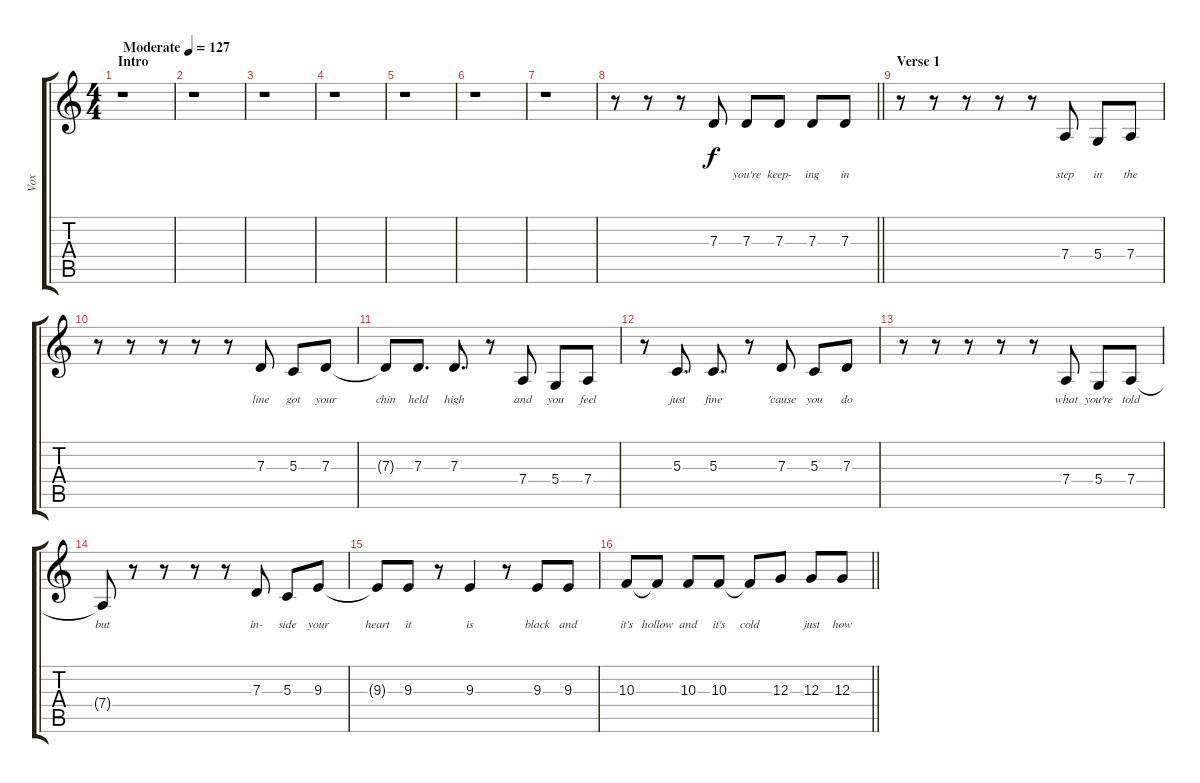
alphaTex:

\track ("Vox" "Vox") {instrument violin}
\staff {score tabs}
\tuning (E4 B3 G3 D3 A2 E2) {hide}
\ts (4 4)
\section ("" "Intro")
\tempo (127 "Moderate")
\clef g2
\ks c
r.1{dy f instrument violin} |
r.1 |
r.1 |
r.1 |
r.1 |
r.1 |
r.1 |
\barLineRight lightlight
r.8 r.8 r.8 7.3.8{lyrics (0 "") lyrics (1 "") lyrics (2 "") lyrics (3 "") lyrics (4 "")} 7.3.8{lyrics (0 "you're") lyrics (1 "") lyrics (2 "") lyrics (3 "") lyrics (4 "")} 7.3.8{lyrics (0 "keep-") lyrics (1 "") lyrics (2 "") lyrics (3 "") lyrics (4 "")} 7.3.8{lyrics (0 "ing") lyrics (1 "") lyrics (2 "") lyrics (3 "") lyrics (4 "")} 7.3.8{lyrics (0 "in") lyrics (1 "") lyrics (2 "") lyrics (3 "") lyrics (4 "")} |
\section ("" "Verse 1")
r.8 r.8 r.8 r.8 r.8 7.4.8{lyrics (0 "step") lyrics (1 "") lyrics (2 "") lyrics (3 "") lyrics (4 "")} 5.4.8{lyrics (0 "in") lyrics (1 "") lyrics (2 "") lyrics (3 "") lyrics (4 "")} 7.4.8{lyrics (0 "the") lyrics (1 "") lyrics (2 "") lyrics (3 "") lyrics (4 "")} |
r.8 r.8 r.8 r.8 r.8 7.3.8{lyrics (0 "line") lyrics (1 "") lyrics (2 "") lyrics (3 "") lyrics (4 "")} 5.3.8{lyrics (0 "got") lyrics (1 "") lyrics (2 "") lyrics (3 "") lyrics (4 "")} 7.3.8{lyrics (0 "your") lyrics (1 "") lyrics (2 "") lyrics (3 "") lyrics (4 "")} |
7.3{t}.8{lyrics (0 "chin") lyrics (1 "") lyrics (2 "") lyrics (3 "") lyrics (4 "")} 7.3.8{d lyrics (0 "held") lyrics (1 "") lyrics (2 "") lyrics (3 "") lyrics (4 "")} 7.3.8{d lyrics (0 "high") lyrics (1 "") lyrics (2 "") lyrics (3 "") lyrics (4 "")} r.8 7.4.8{lyrics (0 "and") lyrics (1 "") lyrics (2 "") lyrics (3 "") lyrics (4 "")} 5.4.8{lyrics (0 "you") lyrics (1 "") lyrics (2 "") lyrics (3 "") lyrics (4 "")} 7.4.8{lyrics (0 "feel") lyrics (1 "") lyrics (2 "") lyrics (3 "") lyrics (4 "")} |
r.8 5.3.8{d lyrics (0 "just") lyrics (1 "") lyrics (2 "") lyrics (3 "") lyrics (4 "")} 5.3.8{d lyrics (0 "fine") lyrics (1 "") lyrics (2 "") lyrics (3 "") lyrics (4 "")} r.8 7.3.8{lyrics (0 "'cause") lyrics (1 "") lyrics (2 "") lyrics (3 "") lyrics (4 "")} 5.3.8{lyrics (0 "you") lyrics (1 "") lyrics (2 "") lyrics (3 "") lyrics (4 "")} 7.3.8{lyrics (0 "do") lyrics (1 "") lyrics (2 "") lyrics (3 "") lyrics (4 "")} |
r.8 r.8 r.8 r.8 r.8 7.4.8{lyrics (0 "what") lyrics (1 "") lyrics (2 "") lyrics (3 "") lyrics (4 "")} 5.4.8{lyrics (0 "you're") lyrics (1 "") lyrics (2 "") lyrics (3 "") lyrics (4 "")} 7.4.8{lyrics (0 "told") lyrics (1 "") lyrics (2 "") lyrics (3 "") lyrics (4 "")} |
7.4{t}.8{lyrics (0 "but") lyrics (1 "") lyrics (2 "") lyrics (3 "") lyrics (4 "")} r.8 r.8 r.8 r.8 7.3.8{lyrics (0 "in-") lyrics (1 "") lyrics (2 "") lyrics (3 "") lyrics (4 "")} 5.3.8{lyrics (0 "side") lyrics (1 "") lyrics (2 "") lyrics (3 "") lyrics (4 "")} 9.3.8{lyrics (0 "your") lyrics (1 "") lyrics (2 "") lyrics (3 "") lyrics (4 "")} |
9.3{t}.8{lyrics (0 "heart") lyrics (1 "") lyrics (2 "") lyrics (3 "") lyrics (4 "")} 9.3.8{lyrics (0 "it") lyrics (1 "") lyrics (2 "") lyrics (3 "") lyrics (4 "")} r.8 9.3.4{lyrics (0 "is") lyrics (1 "") lyrics (2 "") lyrics (3 "") lyrics (4 "")} r.8 9.3.8{lyrics (0 "black") lyrics (1 "") lyrics (2 "") lyrics (3 "") lyrics (4 "")} 9.3.8{lyrics (0 "and") lyrics (1 "") lyrics (2 "") lyrics (3 "") lyrics (4 "")} |
\barLineRight lightlight
10.3.8{lyrics (0 "it's") lyrics (1 "") lyrics (2 "") lyrics (3 "") lyrics (4 "")} 10.3{t}.8{lyrics (0 "hollow") lyrics (1 "") lyrics (2 "") lyrics (3 "") lyrics (4 "")} 10.3.8{lyrics (0 "and") lyrics (1 "") lyrics (2 "") lyrics (3 "") lyrics (4 "")} 10.3.8{lyrics (0 "it's") lyrics (1 "") lyrics (2 "") lyrics (3 "") lyrics (4 "")} 10.3{t}.8{lyrics (0 "cold") lyrics (1 "") lyrics (2 "") lyrics (3 "") lyrics (4 "")} 12.3.8{lyrics (0 "") lyrics (1 "") lyrics (2 "") lyrics (3 "") lyrics (4 "")} 12.3.8{lyrics (0 "just") lyrics (1 "") lyrics (2 "") lyrics (3 "") lyrics (4 "")} 12.3.8{lyrics (0 "how") lyrics (1 "") lyrics (2 "") lyrics (3 "") lyrics (4 "")}
